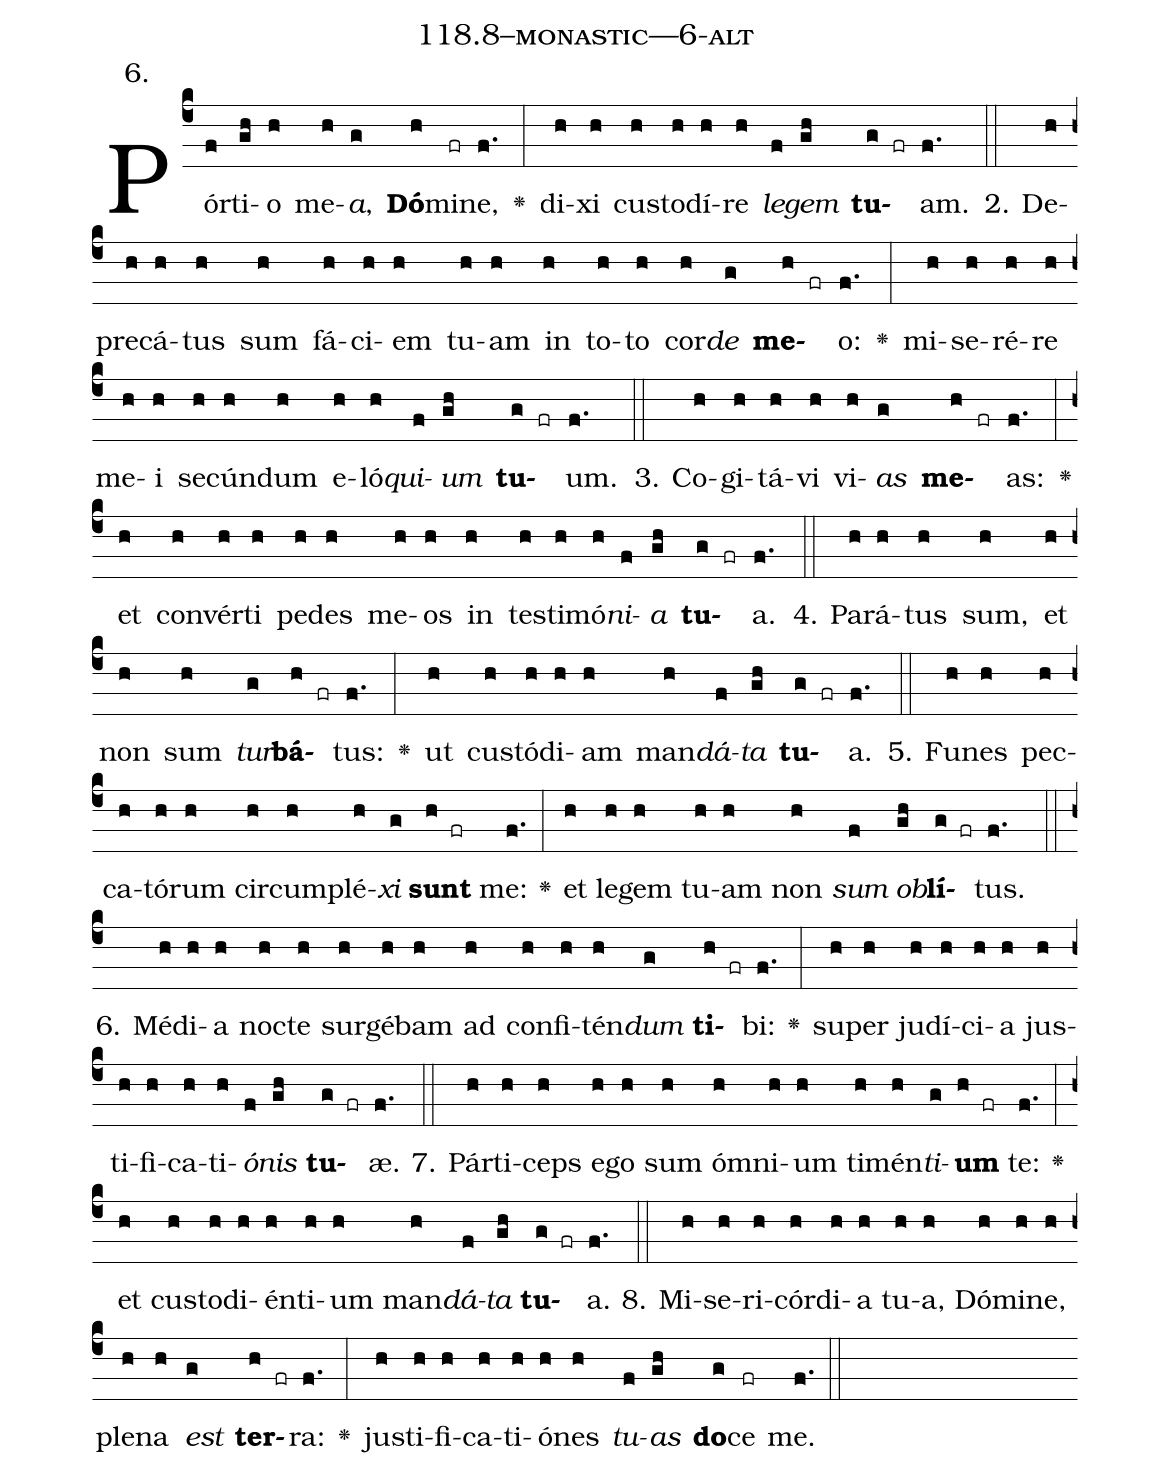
name: 118.8--monastic---6-alt;
annotation: 6.;
%%
(c4)Pór(f)ti(gh)o(h) me(h)<i>a</i>,(g) <b>Dó</b>(h)mi(fr)ne,(f.) <v>\greheightstar</v>(:) di(h)xi(h) cus(h)to(h)dí(h)re(h) <i>le</i>(f)<i>gem</i>(gh) <b>tu</b>(g fr)am.(f.) (::)
2. De(h)pre(h)cá(h)tus(h) sum(h) fá(h)ci(h)em(h) tu(h)am(h) in(h) to(h)to(h) cor(h)<i>de</i>(g) <b>me</b>(h fr)o:(f.) <v>\greheightstar</v>(:) mi(h)se(h)ré(h)re(h) me(h)i(h) se(h)cún(h)dum(h) e(h)ló(h)<i>qui</i>(f)<i>um</i>(gh) <b>tu</b>(g fr)um.(f.) (::)
3. Co(h)gi(h)tá(h)vi(h) vi(h)<i>as</i>(g) <b>me</b>(h fr)as:(f.) <v>\greheightstar</v>(:) et(h) con(h)vér(h)ti(h) pe(h)des(h) me(h)os(h) in(h) tes(h)ti(h)mó(h)<i>ni</i>(f)<i>a</i>(gh) <b>tu</b>(g fr)a.(f.) (::)
4. Pa(h)rá(h)tus(h) sum,(h) et(h) non(h) sum(h) <i>tur</i>(g)<b>bá</b>(h fr)tus:(f.) <v>\greheightstar</v>(:) ut(h) cus(h)tó(h)di(h)am(h) man(h)<i>dá</i>(f)<i>ta</i>(gh) <b>tu</b>(g fr)a.(f.) (::)
5. Fu(h)nes(h) pec(h)ca(h)tó(h)rum(h) cir(h)cum(h)plé(h)<i>xi</i>(g) <b>sunt</b>(h fr) me:(f.) <v>\greheightstar</v>(:) et(h) le(h)gem(h) tu(h)am(h) non(h) <i>sum</i>(f) <i>ob</i>(gh)<b>lí</b>(g fr)tus.(f.) (::)
6. Mé(h)di(h)a(h) noc(h)te(h) sur(h)gé(h)bam(h) ad(h) con(h)fi(h)tén(h)<i>dum</i>(g) <b>ti</b>(h fr)bi:(f.) <v>\greheightstar</v>(:) su(h)per(h) ju(h)dí(h)ci(h)a(h) jus(h)ti(h)fi(h)ca(h)ti(h)<i>ó</i>(f)<i>nis</i>(gh) <b>tu</b>(g fr)æ.(f.) (::)
7. Pár(h)ti(h)ceps(h) e(h)go(h) sum(h) óm(h)ni(h)um(h) ti(h)mén(h)<i>ti</i>(g)<b>um</b>(h fr) te:(f.) <v>\greheightstar</v>(:) et(h) cus(h)to(h)di(h)én(h)ti(h)um(h) man(h)<i>dá</i>(f)<i>ta</i>(gh) <b>tu</b>(g fr)a.(f.) (::)
8. Mi(h)se(h)ri(h)cór(h)di(h)a(h) tu(h)a,(h) Dó(h)mi(h)ne,(h) ple(h)na(h) <i>est</i>(g) <b>ter</b>(h fr)ra:(f.) <v>\greheightstar</v>(:) jus(h)ti(h)fi(h)ca(h)ti(h)ó(h)nes(h) <i>tu</i>(f)<i>as</i>(gh) <b>do</b>(g)ce(fr) me.(f.) (::)
